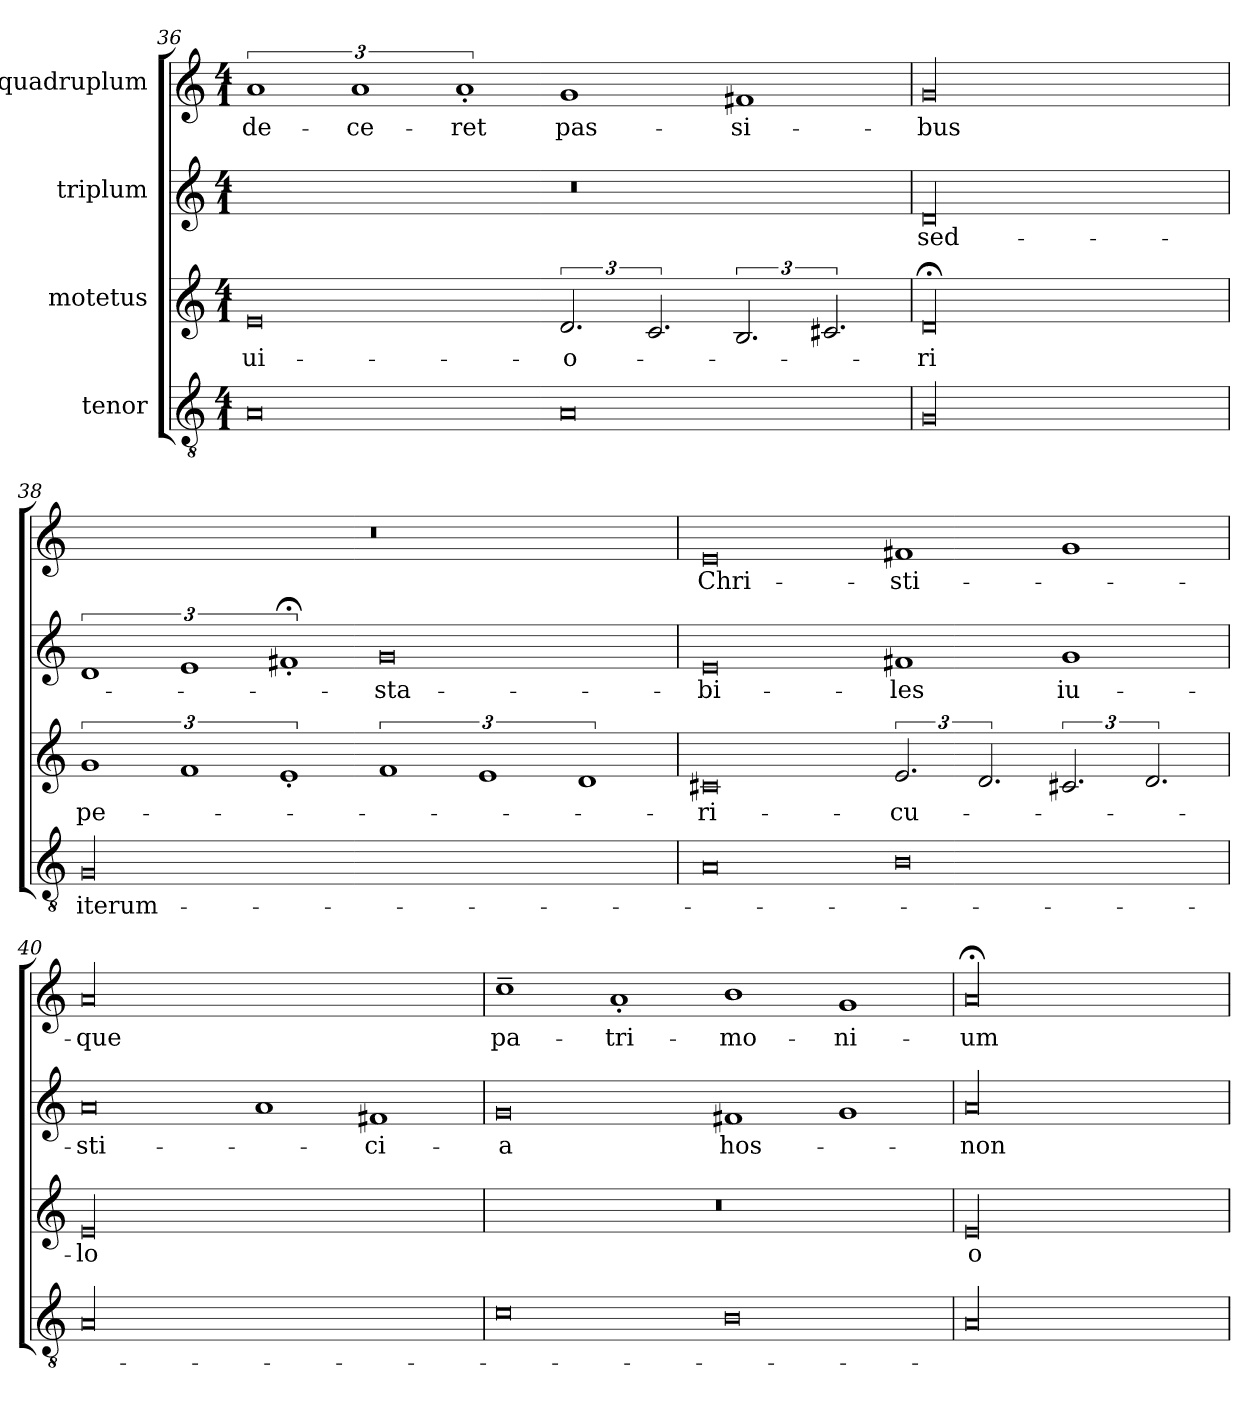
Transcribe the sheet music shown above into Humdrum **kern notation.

**kern	**text	**kern	**text	**kern	**text	**kern	**text
*part4	*part4	*part3	*part3	*part2	*part2	*part1	*part1
*staff4	*staff4	*staff3	*staff3	*staff2	*staff2	*staff1	*staff1
*I"tenor	*	*I"motetus	*	*I"triplum	*	*I"quadruplum	*
*clefGv2	*	*clefG2	*	*clefG2	*	*clefG2	*
*k[]	*	*k[]	*	*k[]	*	*k[]	*
*C:	*	*C:	*	*C:	*	*C:	*
*M4/1	*	*M4/1	*	*M4/1	*	*M4/1	*
=36	=36	=36	=36	=36	=36	=36	=36
0A/	.	0e/	-ui-	00r	.	3%2a/	de-
.	.	.	.	.	.	3%2a/	-ce-
.	.	.	.	.	.	3%2a'/	-ret
0A/	.	3.d/	-o-	.	.	1g/	pas-
.	.	3.c/	.	.	.	.	.
.	.	3.B/	.	.	.	1f#X/	-si-
.	.	3.c#X/	.	.	.	.	.
=37	=37	=37	=37	=37	=37	=37	=37
00G/	.	00d;</	-ri	00d/	sed-	00g/	-bus
=38	=38	=38	=38	=38	=38	=38	=38
00G/	iterum-	3%2g/	pe-	3%2d/	.	00r	.
.	.	3%2f/	.	3%2e/	.	.	.
.	.	3%2e'/	.	3%2f#X;<'/	.	.	.
.	.	3%2f/	.	0g/	sta-	.	.
.	.	3%2e/	.	.	.	.	.
.	.	3%2d/	.	.	.	.	.
=39	=39	=39	=39	=39	=39	=39	=39
0A/	.	0c#X/	-ri-	0e/	-bi-	0e/	Chri-
0B\	.	3.e/	-cu-	1f#X/	-les	1f#X/	-sti-
.	.	3.d/	.	.	.	.	.
.	.	3.c#X/	.	1g/	iu-	1g/	.
.	.	3.d/	.	.	.	.	.
=40	=40	=40	=40	=40	=40	=40	=40
00A/	.	00e/	-lo	0a/	-sti-	00a/	-que
.	.	.	.	1a/	.	.	.
.	.	.	.	1f#X/	-ci-	.	.
=41	=41	=41	=41	=41	=41	=41	=41
0c\	.	00r	.	0g/	-a	1cc~\	pa-
.	.	.	.	.	.	1a'/	-tri-
0B\	.	.	.	1f#X/	hos-	1b\	-mo-
.	.	.	.	1g/	.	1g/	-ni-
=42	=42	=42	=42	=42	=42	=42	=42
00A/	.	00e/	o-	00a/	non-	00a;</	-um
=	=	=	=	=	=	=	=
*-	*-	*-	*-	*-	*-	*-	*-
